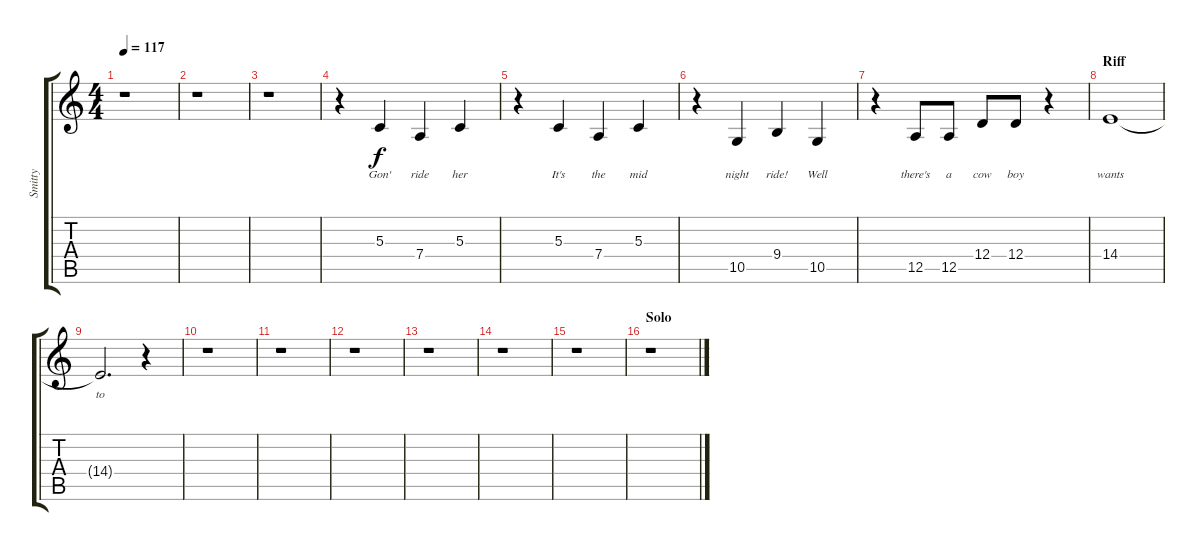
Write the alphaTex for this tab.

\track ("Smitty" "Smitty") {instrument tenorsax}
\staff {score tabs}
\tuning (E4 B3 G3 D3 A2 E2) {hide}
\ts (4 4)
\tempo 117
\clef g2
\ks c
r.1{dy f} |
r.1 |
r.1 |
r.4 5.3.4{lyrics (0 "Gon'") lyrics (1 "") lyrics (2 "") lyrics (3 "") lyrics (4 "")} 7.4.4{lyrics (0 "ride") lyrics (1 "") lyrics (2 "") lyrics (3 "") lyrics (4 "")} 5.3.4{lyrics (0 "her") lyrics (1 "") lyrics (2 "") lyrics (3 "") lyrics (4 "")} |
r.4 5.3.4{lyrics (0 "It's") lyrics (1 "") lyrics (2 "") lyrics (3 "") lyrics (4 "")} 7.4.4{lyrics (0 "the") lyrics (1 "") lyrics (2 "") lyrics (3 "") lyrics (4 "")} 5.3.4{lyrics (0 "mid") lyrics (1 "") lyrics (2 "") lyrics (3 "") lyrics (4 "")} |
r.4 10.5.4{lyrics (0 "night") lyrics (1 "") lyrics (2 "") lyrics (3 "") lyrics (4 "")} 9.4.4{lyrics (0 "ride!") lyrics (1 "") lyrics (2 "") lyrics (3 "") lyrics (4 "")} 10.5.4{lyrics (0 "Well") lyrics (1 "") lyrics (2 "") lyrics (3 "") lyrics (4 "")} |
r.4 12.5.8{lyrics (0 "there's") lyrics (1 "") lyrics (2 "") lyrics (3 "") lyrics (4 "")} 12.5.8{lyrics (0 "a") lyrics (1 "") lyrics (2 "") lyrics (3 "") lyrics (4 "")} 12.4.8{lyrics (0 "cow") lyrics (1 "") lyrics (2 "") lyrics (3 "") lyrics (4 "")} 12.4.8{lyrics (0 "boy") lyrics (1 "") lyrics (2 "") lyrics (3 "") lyrics (4 "")} r.4 |
\section ("" "Riff")
14.4.1{lyrics (0 "wants") lyrics (1 "") lyrics (2 "") lyrics (3 "") lyrics (4 "")} |
14.4{t}.2{d lyrics (0 "to") lyrics (1 "") lyrics (2 "") lyrics (3 "") lyrics (4 "")} r.4 |
r.1 |
r.1 |
r.1 |
r.1 |
r.1 |
r.1 |
\section ("" "Solo")
r.1
